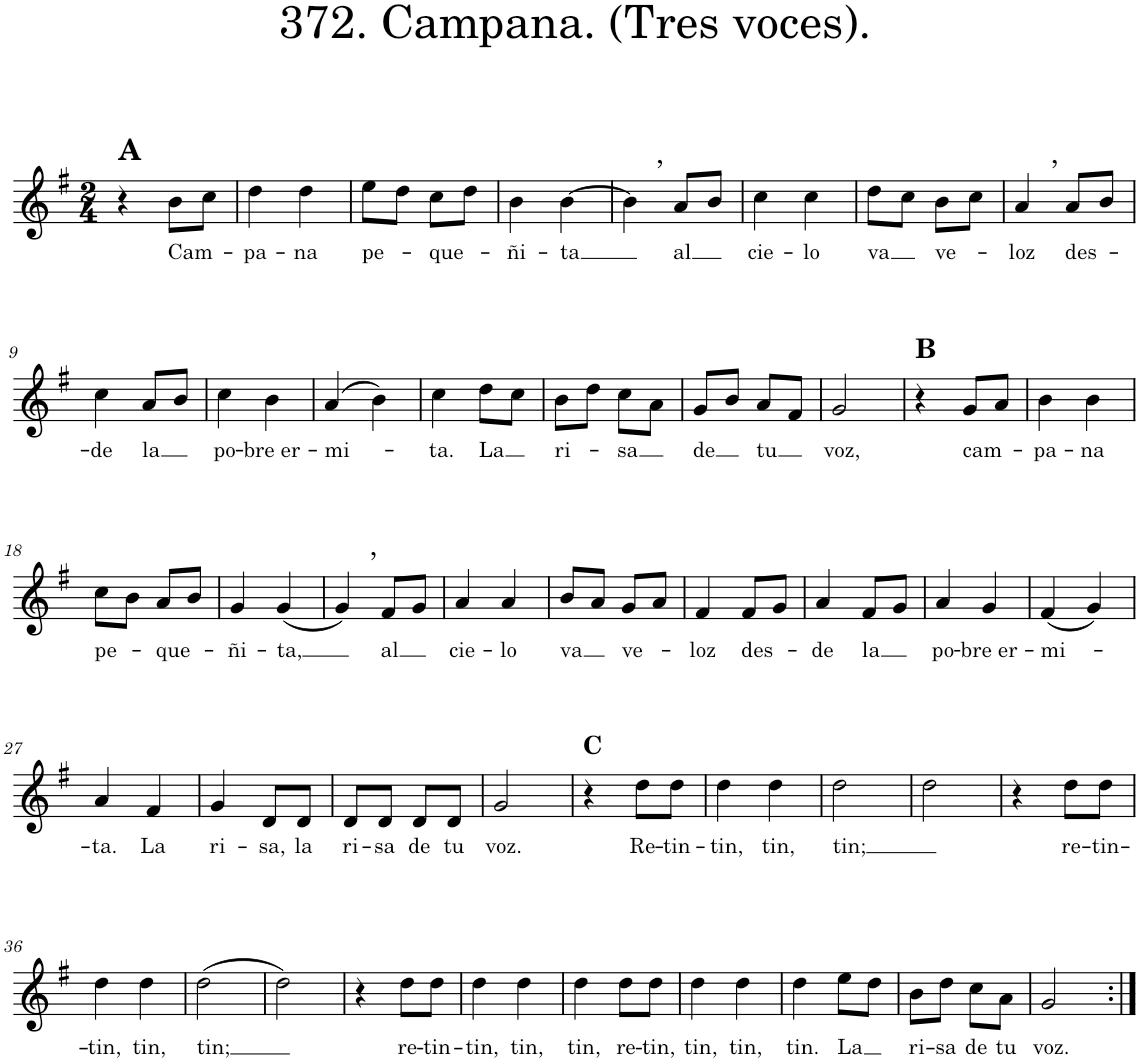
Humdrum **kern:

**kern	**text
*part1	*part1
*staff1	*staff1
*I"Piano	*
*I'Pno.	*
*clefG2	*
*k[f#]	*
*M2/4	*
=1	=1
!LO:TX:a:B:t=A	!
4r	.
!	!LO:LY:b
8b\L	Cam-
8cc\J	.
=2	=2
!	!LO:LY:b
4dd\	-pa-
!	!LO:LY:b
4dd\	-na
=3	=3
!	!LO:LY:b
8ee\L	pe-
8dd\J	.
!	!LO:LY:b
8cc\L	-que-
8dd\J	.
=4	=4
!	!LO:LY:b
4b\	-ñi-
!	!LO:LY:b
[4b\	-ta
=5	=5
!LO:TX:a:t=,	!
4b\]	.
!	!LO:LY:b
8a/L	al
8b/J	.
=6	=6
!	!LO:LY:b
4cc\	cie-
!	!LO:LY:b
4cc\	-lo
=7	=7
!	!LO:LY:b
8dd\L	va
8cc\J	.
!	!LO:LY:b
8b\L	ve-
8cc\J	.
=8	=8
!LO:TX:a:t=,	!
!	!LO:LY:b
4a/	-loz
!	!LO:LY:b
8a/L	des-
8b/J	.
!!LO:LB:g=z
=9	=9
!	!LO:LY:b
4cc\	-de
!	!LO:LY:b
8a/L	la
8b/J	.
=10	=10
!	!LO:LY:b
4cc\	po-
!	!LO:LY:b
4b\	-bre er-
=11	=11
!	!LO:LY:b
(4a/	-mi-
4b\)	.
=12	=12
!	!LO:LY:b
4cc\	-ta.
!	!LO:LY:b
8dd\L	La
8cc\J	.
=13	=13
!	!LO:LY:b
8b\L	ri-
8dd\J	.
!	!LO:LY:b
8cc\L	-sa
8a\J	.
=14	=14
!	!LO:LY:b
8g/L	de
8b/J	.
!	!LO:LY:b
8a/L	tu
8f#/J	.
=15	=15
!	!LO:LY:b
2g/	voz,
=16	=16
!LO:TX:a:B:t=B	!
4r	.
!	!LO:LY:b
8g/L	cam-
8a/J	.
=17	=17
!	!LO:LY:b
4b\	-pa-
!	!LO:LY:b
4b\	-na
!!LO:LB:g=z
=18	=18
!	!LO:LY:b
8cc\L	pe-
8b\J	.
!	!LO:LY:b
8a/L	-que-
8b/J	.
=19	=19
!	!LO:LY:b
4g/	-ñi-
!	!LO:LY:b
(4g/	-ta,
=20	=20
4g/)	.
!LO:TX:a:t=,	!
!	!LO:LY:b
8f#/L	al
8g/J	.
=21	=21
!	!LO:LY:b
4a/	cie-
!	!LO:LY:b
4a/	-lo
=22	=22
!	!LO:LY:b
8b/L	va
8a/J	.
!	!LO:LY:b
8g/L	ve-
8a/J	.
=23	=23
!	!LO:LY:b
4f#/	-loz
!	!LO:LY:b
8f#/L	des-
8g/J	.
=24	=24
!	!LO:LY:b
4a/	-de
!	!LO:LY:b
8f#/L	la
8g/J	.
=25	=25
!	!LO:LY:b
4a/	po-
!	!LO:LY:b
4g/	-bre er-
=26	=26
!	!LO:LY:b
(4f#/	-mi-
4g/)	.
!!LO:LB:g=z
=27	=27
!	!LO:LY:b
4a/	-ta.
!	!LO:LY:b
4f#/	La
=28	=28
!	!LO:LY:b
4g/	ri-
!	!LO:LY:b
8d/L	-sa,
!	!LO:LY:b
8d/J	la
=29	=29
!	!LO:LY:b
8d/L	ri-
!	!LO:LY:b
8d/J	-sa
!	!LO:LY:b
8d/L	de
!	!LO:LY:b
8d/J	tu
=30	=30
!	!LO:LY:b
2g/	voz.
=31	=31
!LO:TX:a:B:t=C	!
4r	.
!	!LO:LY:b
8dd\L	Re-
!	!LO:LY:b
8dd\J	-tin-
=32	=32
!	!LO:LY:b
4dd\	-tin,
!	!LO:LY:b
4dd\	tin,
=33	=33
!	!LO:LY:b
2dd\	tin;
=34	=34
2dd\	.
=35	=35
4r	.
!	!LO:LY:b
8dd\L	re-
!	!LO:LY:b
8dd\J	-tin-
!!LO:LB:g=z
=36	=36
!	!LO:LY:b
4dd\	-tin,
!	!LO:LY:b
4dd\	tin,
=37	=37
!	!LO:LY:b
(2dd\	tin;
=38	=38
2dd\)	.
=39	=39
4r	.
!	!LO:LY:b
8dd\L	re-
!	!LO:LY:b
8dd\J	-tin-
=40	=40
!	!LO:LY:b
4dd\	-tin,
!	!LO:LY:b
4dd\	tin,
=41	=41
!	!LO:LY:b
4dd\	tin,
!	!LO:LY:b
8dd\L	re-
!	!LO:LY:b
8dd\J	-tin,
=42	=42
!	!LO:LY:b
4dd\	tin,
!	!LO:LY:b
4dd\	tin,
=43	=43
!	!LO:LY:b
4dd\	tin.
!	!LO:LY:b
8ee\L	La
8dd\J	.
=44	=44
!	!LO:LY:b
8b\L	ri-
!	!LO:LY:b
8dd\J	-sa
!	!LO:LY:b
8cc\L	de
!	!LO:LY:b
8a\J	tu
=45	=45
!	!LO:LY:b
2g/	voz.
=:|!	=:|!
*-	*-
